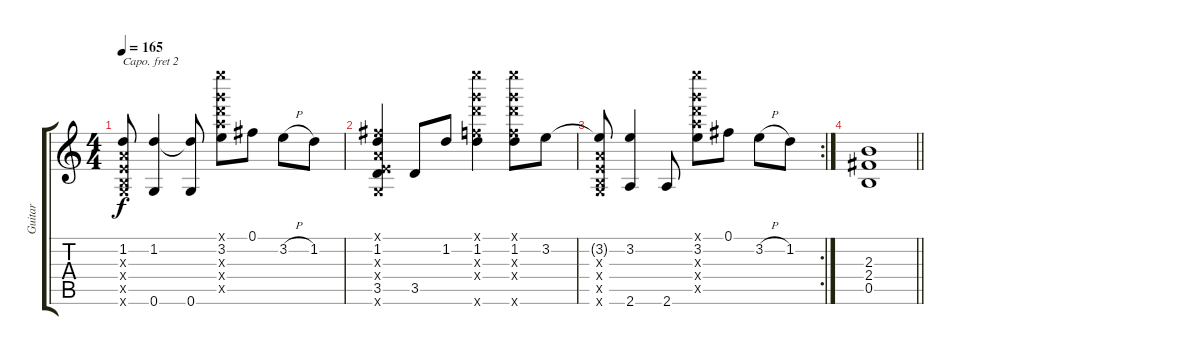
\track ("Guitar" "Guitar") {instrument acousticguitarsteel}
\staff {score tabs}
\capo 2
\tuning (E4 B3 G3 D3 A2 F2) {hide}
\ts (4 4)
\tempo 165
\clef g2
\ks c
(1.2{t} 0.3{x} 0.4{x} 0.5{x} 0.6{x}).8{dy f} (1.2 0.6).4 (1.2{t} 0.6).8 (22.1{x} 3.2 22.3{x} 22.4{x} 22.5{x}).8 0.1.8 3.2{h}.8 1.2.8 |
(0.1{x} 1.2 0.3{x} 0.4{x} 3.5 0.6{x}).4 3.5.8 1.2.8 (22.1{x} 1.2 22.3{x} 22.4{x} 22.6{x}).4 (22.1{x} 1.2 22.3{x} 22.4{x} 22.6{x}).8 3.2.8 |
\rc 2
(3.2{t} 0.3{x} 0.4{x} 0.5{x} 0.6{x}).8 (3.2 2.6).4 2.6.8 (22.1{x} 3.2 22.3{x} 22.4{x} 22.5{x}).8 0.1.8 3.2{h}.8 1.2.8 |
\barLineRight lightlight
(2.3 2.4 0.5).1
